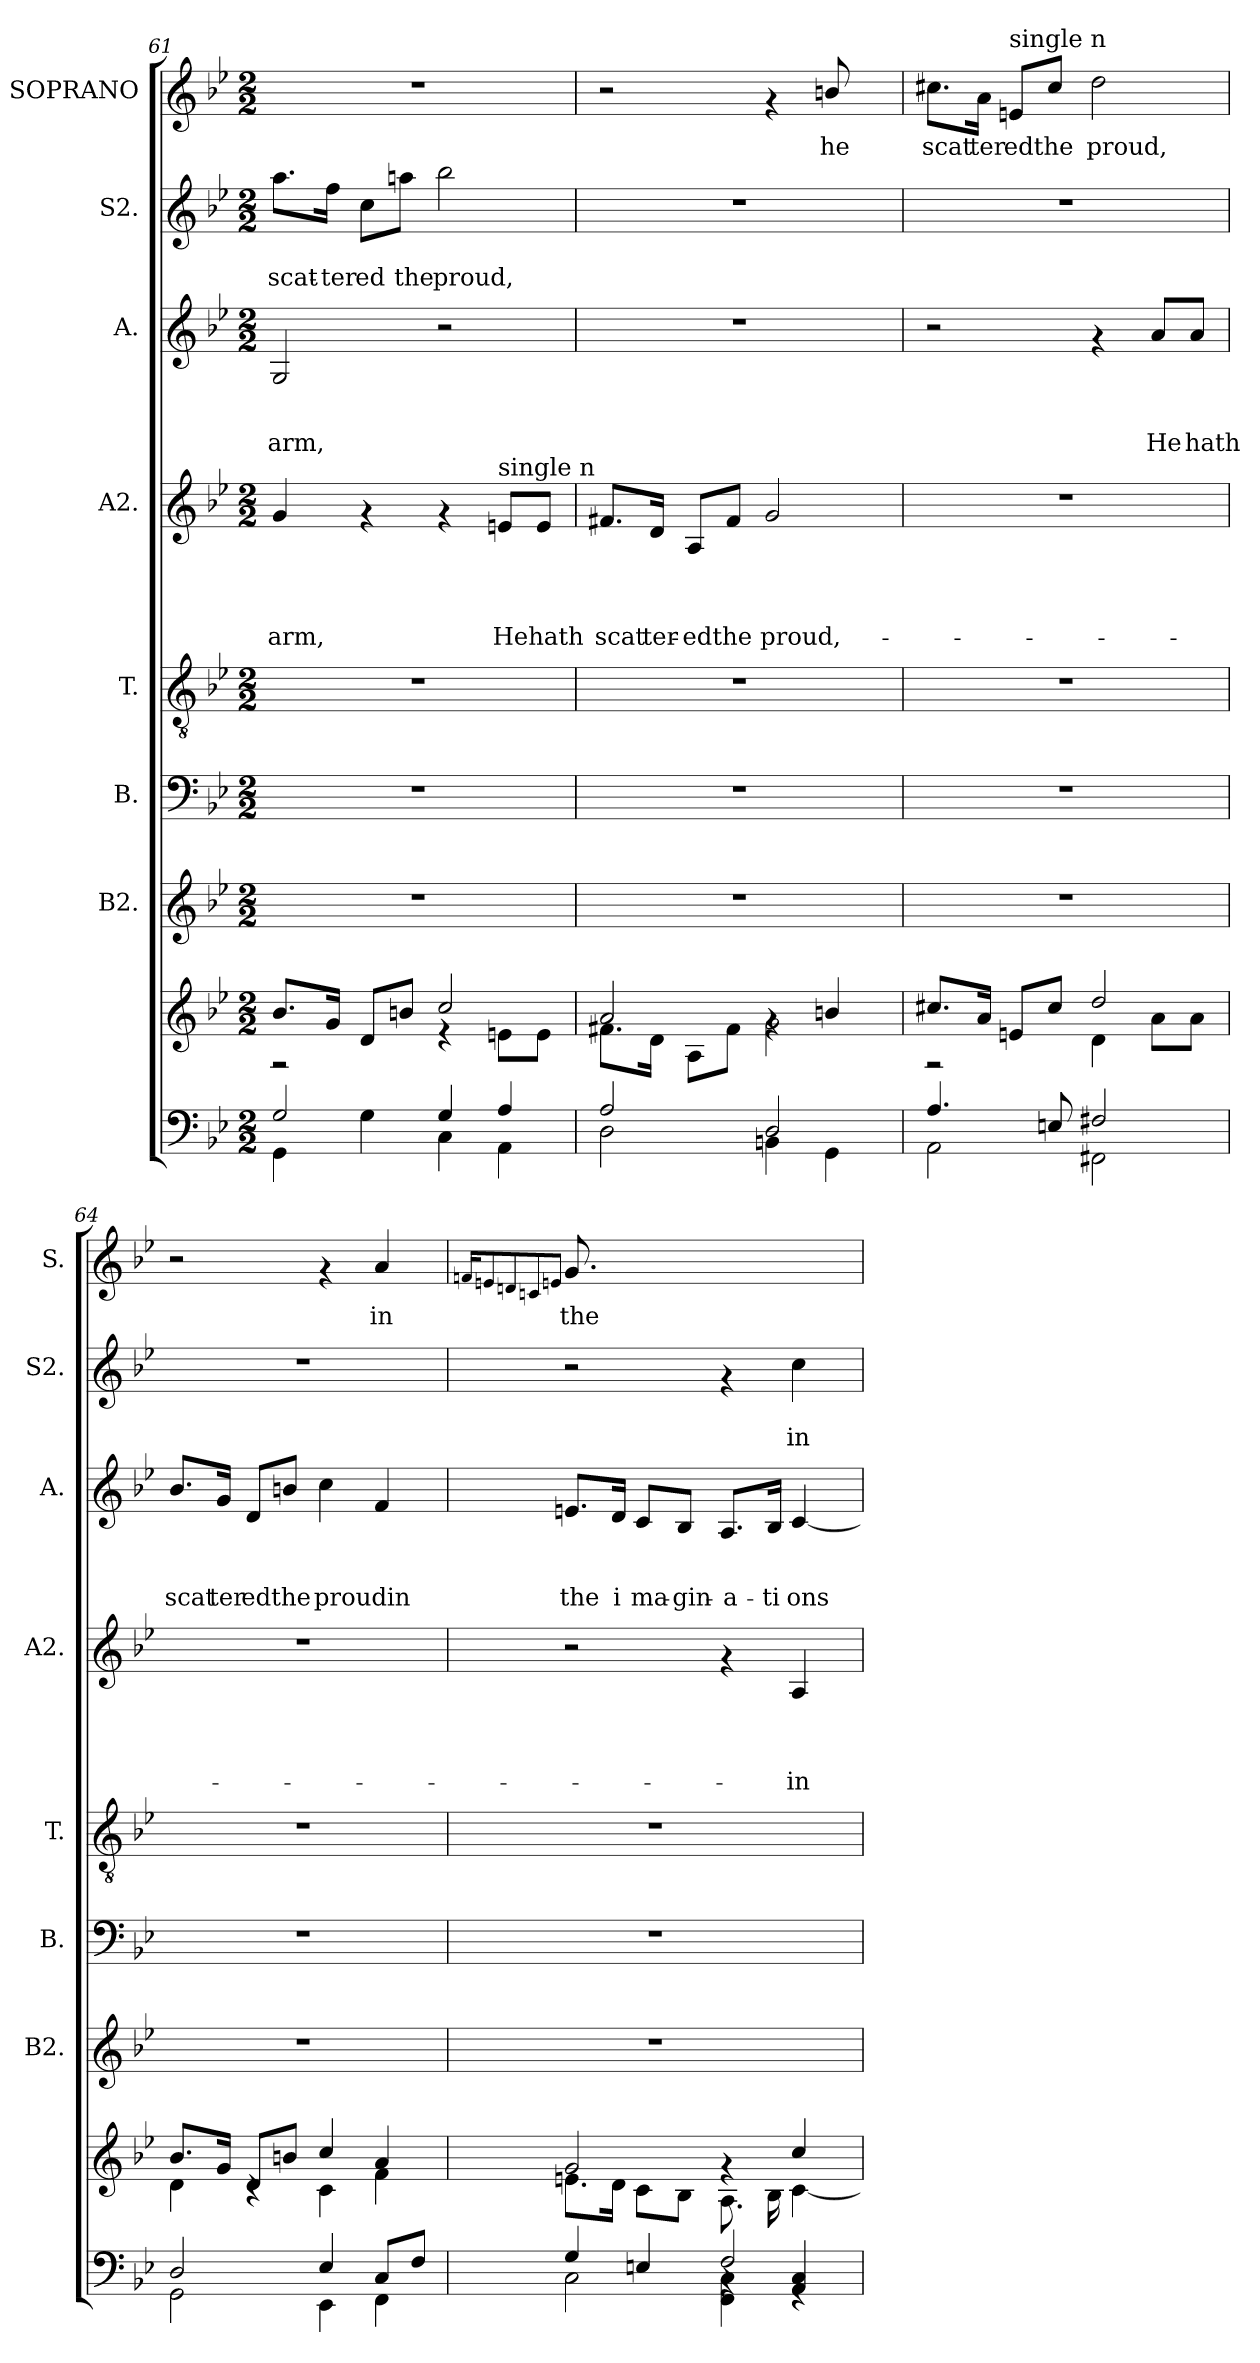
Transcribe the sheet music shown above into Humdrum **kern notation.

**kern	**kern	**kern	**kern	**kern	**kern	**text	**text	**text	**text	**kern	**text	**text	**text	**kern	**text	**text	**kern	**text
*part9	*part8	*part7	*part6	*part5	*part4	*part4	*part4	*part4	*part4	*part3	*part3	*part3	*part3	*part2	*part2	*part2	*part1	*part1
*staff9	*staff8	*staff7	*staff6	*staff5	*staff4	*staff4	*staff4	*staff4	*staff4	*staff3	*staff3	*staff3	*staff3	*staff2	*staff2	*staff2	*staff1	*staff1
*	*	*I"B2.	*I"B.	*I"T.	*I"A2.	*	*	*	*	*I"A.	*	*	*	*I"S2.	*	*	*I"SOPRANO	*
*	*	*I'B2.	*I'B.	*I'T.	*I'A2.	*	*	*	*	*I'A.	*	*	*	*I'S2.	*	*	*I'S.	*
*clefF4	*clefG2	*clefG2	*clefF4	*clefGv2	*clefG2	*	*	*	*	*clefG2	*	*	*	*clefG2	*	*	*clefG2	*
*k[b-e-]	*k[b-e-]	*k[b-e-]	*k[b-e-]	*k[b-e-]	*k[b-e-]	*	*	*	*	*k[b-e-]	*	*	*	*k[b-e-]	*	*	*k[b-e-]	*
*B-:	*B-:	*B-:	*B-:	*B-:	*B-:	*	*	*	*	*B-:	*	*	*	*B-:	*	*	*B-:	*
*M2/2	*M2/2	*M2/2	*M2/2	*M2/2	*M2/2	*	*	*	*	*M2/2	*	*	*	*M2/2	*	*	*M2/2	*
=61	=61	=61	=61	=61	=61	=61	=61	=61	=61	=61	=61	=61	=61	=61	=61	=61	=61	=61
*^	*^	*	*	*	*	*	*	*	*	*	*	*	*	*	*	*	*	*
!	!	!	!	!	!	!	!	!	!	!	!LO:LY:b	!	!	!	!LO:LY:b	!	!	!LO:LY:b	!	!
2G/	4GG\	8.b-/L	2r	1r	1r	1r	4g/	.	.	.	arm,	2G/	.	.	-arm,	8.aa\L	.	scat-	1r	.
!	!	!	!	!	!	!	!	!	!	!	!	!	!	!	!	!	!	!LO:LY:b	!	!
.	.	16g/Jk	.	.	.	.	.	.	.	.	.	.	.	.	.	16ff\Jk	.	-ter	.	.
!	!	!	!	!	!	!	!	!	!	!	!	!	!	!	!	!	!	!LO:LY:b	!	!
.	4G\	8d/L	.	.	.	.	4rf	.	.	.	.	.	.	.	.	8cc\L	.	ed	.	.
!	!	!	!	!	!	!	!	!	!	!	!	!	!	!	!	!	!	!LO:LY:b	!	!
.	.	8bn/J	.	.	.	.	.	.	.	.	.	.	.	.	.	8aan\J	.	the	.	.
!	!	!	!	!	!	!	!	!	!	!	!	!	!	!	!	!	!	!LO:LY:b	!	!
4G/	4C\	2cc/	4rd	.	.	.	4rf	.	.	.	.	2r	.	.	.	2bb-\	.	proud,	.	.
!	!	!	!	!	!	!	!LO:TX:a:t=single n	!	!	!	!	!	!	!	!	!	!	!	!	!
!	!	!	!	!	!	!	!	!	!	!	!LO:LY:b	!	!	!	!	!	!	!	!	!
4A/	4AA\	.	8en\L	.	.	.	8e/L	.	.	.	Hehath	.	.	.	.	.	.	.	.	.
.	.	.	8e\J	.	.	.	8e/J	.	.	.	.	.	.	.	.	.	.	.	.	.
!!LO:PB:g=z
=62	=62	=62	=62	=62	=62	=62	=62	=62	=62	=62	=62	=62	=62	=62	=62	=62	=62	=62	=62	=62
!	!	!	!	!	!	!	!	!	!	!	!LO:LY:b	!	!	!	!	!	!	!	!	!
2A/	2D\	2a/	8.f#X\L	1r	1r	1r	8.f#X/L	.	.	.	scat	1r	.	.	.	1r	.	.	2r	.
!	!	!	!	!	!	!	!	!	!	!	!LO:LY:b	!	!	!	!	!	!	!	!	!
.	.	.	16d\Jk	.	.	.	16d/Jk	.	.	.	ter-	.	.	.	.	.	.	.	.	.
!	!	!	!	!	!	!	!	!	!	!	!LO:LY:b	!	!	!	!	!	!	!	!	!
.	.	.	8A\L	.	.	.	8A/L	.	.	.	-edthe	.	.	.	.	.	.	.	.	.
.	.	.	8f#\J	.	.	.	8f#/J	.	.	.	.	.	.	.	.	.	.	.	.	.
!	!	!	!	!	!	!	!	!	!	!	!LO:LY:b	!	!	!	!	!	!	!	!	!
2D/	4BBn\	4rg	2g\	.	.	.	2g/	.	.	.	proud,-	.	.	.	.	.	.	.	4rf	.
!	!	!	!	!	!	!	!	!	!	!	!	!	!	!	!	!	!	!	!	!LO:LY:b
.	4GG\	4bn/	.	.	.	.	.	.	.	.	.	.	.	.	.	.	.	.	8bn/	he
.	.	.	.	.	.	.	.	.	.	.	.	.	.	.	.	.	.	.	8ryy	.
=63	=63	=63	=63	=63	=63	=63	=63	=63	=63	=63	=63	=63	=63	=63	=63	=63	=63	=63	=63	=63
!	!	!	!	!	!	!	!	!	!	!	!	!	!	!	!	!	!	!	!	!LO:LY:b
4.A/	2AA\	8.cc#X/L	2r	1r	1r	1r	1r	.	.	.	.	2r	.	.	.	1r	.	.	8.cc#X\L	scat
!	!	!	!	!	!	!	!	!	!	!	!	!	!	!	!	!	!	!	!	!LO:LY:b
.	.	16a/Jk	.	.	.	.	.	.	.	.	.	.	.	.	.	.	.	.	16a\Jk	ter
!	!	!	!	!	!	!	!	!	!	!	!	!	!	!	!	!	!	!	!LO:TX:a:t=single n	!
!	!	!	!	!	!	!	!	!	!	!	!	!	!	!	!	!	!	!	!	!LO:LY:b
.	.	8eni/L	.	.	.	.	.	.	.	.	.	.	.	.	.	.	.	.	8e/L	edthe
8Eni/	.	8cc#/J	.	.	.	.	.	.	.	.	.	.	.	.	.	.	.	.	8cc#/J	.
!	!	!	!	!	!	!	!	!	!	!	!	!	!	!	!	!	!	!	!	!LO:LY:b
2F#X/	2FF#X\	2dd/	4d\	.	.	.	.	.	.	.	.	4rf	.	.	.	.	.	.	2dd\	proud,
!	!	!	!	!	!	!	!	!	!	!	!	!	!	!	!LO:LY:b	!	!	!	!	!
.	.	.	8a\L	.	.	.	.	.	.	.	.	8a/L	.	.	He	.	.	.	.	.
!	!	!	!	!	!	!	!	!	!	!	!	!	!	!	!LO:LY:b	!	!	!	!	!
.	.	.	8a\J	.	.	.	.	.	.	.	.	8a/J	.	.	hath	.	.	.	.	.
=64	=64	=64	=64	=64	=64	=64	=64	=64	=64	=64	=64	=64	=64	=64	=64	=64	=64	=64	=64	=64
!	!	!	!	!	!	!	!	!	!	!	!	!	!	!	!LO:LY:b	!	!	!	!	!
2D/	2GG\	8.b-/L	4d\	1r	1r	1r	1r	.	.	.	.	8.b-/L	.	.	scat	1r	.	.	2r	.
!	!	!	!	!	!	!	!	!	!	!	!	!	!	!	!LO:LY:b	!	!	!	!	!
.	.	16g/Jk	.	.	.	.	.	.	.	.	.	16g/Jk	.	.	ter	.	.	.	.	.
!	!	!	!	!	!	!	!	!	!	!	!	!	!	!	!LO:LY:b	!	!	!	!	!
.	.	8d/L	4rB	.	.	.	.	.	.	.	.	8d/L	.	.	edthe	.	.	.	.	.
.	.	8bn/J	.	.	.	.	.	.	.	.	.	8bn/J	.	.	.	.	.	.	.	.
!	!	!	!	!	!	!	!	!	!	!	!	!	!	!	!LO:LY:b	!	!	!	!	!
4E-/	4EE-\	4cc/	4c\	.	.	.	.	.	.	.	.	4cc\	.	.	proudin	.	.	.	4rf	.
!	!	!	!	!	!	!	!	!	!	!	!	!	!	!	!	!	!	!	!	!LO:LY:b
8C/L	4FF\	4a/	4f\	.	.	.	.	.	.	.	.	4f/	.	.	.	.	.	.	4a/	in
8F/J	.	.	.	.	.	.	.	.	.	.	.	.	.	.	.	.	.	.	.	.
*v	*v	*	*	*	*	*	*	*	*	*	*	*	*	*	*	*	*	*	*	*
=65	=65	=65	=65	=65	=65	=65	=65	=65	=65	=65	=65	=65	=65	=65	=65	=65	=65	=65	=65
.	.	.	.	.	.	.	.	.	.	.	.	.	.	.	.	.	.	16qfn/KL	.
.	.	.	.	.	.	.	.	.	.	.	.	.	.	.	.	.	.	8qen/	.
.	.	.	.	.	.	.	.	.	.	.	.	.	.	.	.	.	.	8qdn/	.
.	.	.	.	.	.	.	.	.	.	.	.	.	.	.	.	.	.	8qcn/	.
.	.	.	.	.	.	.	.	.	.	.	.	.	.	.	.	.	.	8qen/J	.
*^	*	*	*	*	*	*	*	*	*	*	*	*	*	*	*	*	*	*	*
*	*^	*	*	*	*	*	*	*	*	*	*	*	*	*	*	*	*	*	*	*
!	!	!	!	!	!	!	!	!	!	!	!	!	!	!	!	!LO:LY:b	!	!	!	!	!LO:LY:b
4G/	2C\	2ryy	2g/	8.en\L	1r	1r	1r	2r	.	.	.	.	8.en/L	.	.	the	2r	.	.	8.g/	the
!	!	!	!	!	!	!	!	!	!	!	!	!	!	!	!	!LO:LY:b	!	!	!	!	!
.	.	.	.	16d\Jk	.	.	.	.	.	.	.	.	16d/Jk	.	.	i	.	.	.	2ryy	.
!	!	!	!	!	!	!	!	!	!	!	!	!	!	!	!	!LO:LY:b	!	!	!	!	!
4En/	.	.	.	8c\L	.	.	.	.	.	.	.	.	8c/L	.	.	ma-	.	.	.	.	.
!	!	!	!	!	!	!	!	!	!	!	!	!	!	!	!	!LO:LY:b	!	!	!	!	!
.	.	.	.	8B-\J	.	.	.	.	.	.	.	.	8B-/J	.	.	-gin-	.	.	.	.	.
!	!	!	!	!	!	!	!	!	!	!	!	!	!	!	!	!LO:LY:b	!	!	!	!	!
2F/	4rAA	4FF\ 4C\	8.A\	4rf	.	.	.	4rf	.	.	.	.	8.A/L	.	.	-a-	4rf	.	.	.	.
!	!	!	!	!	!	!	!	!	!	!	!	!	!	!	!	!LO:LY:b	!	!	!	!	!
.	.	.	16B-\	.	.	.	.	.	.	.	.	.	16B-/Jk	.	.	-ti	.	.	.	4ryy	.
!	!	!	!	!	!	!	!	!	!	!	!	!LO:LY:b	!	!	!	!LO:LY:b	!	!	!LO:LY:b	!	!
.	4rFF	4AA/ 4C/	4cc/	[<4c\	.	.	.	4A/	.	.	.	-in	[<4c/	.	.	ons	4cc\	.	in	.	.
.	.	.	.	.	.	.	.	.	.	.	.	.	.	.	.	.	.	.	.	16ryy	.
*v	*v	*v	*	*	*	*	*	*	*	*	*	*	*	*	*	*	*	*	*	*	*
*	*v	*v	*	*	*	*	*	*	*	*	*	*	*	*	*	*	*	*	*
=	=	=	=	=	=	=	=	=	=	=	=	=	=	=	=	=	=	=
*-	*-	*-	*-	*-	*-	*-	*-	*-	*-	*-	*-	*-	*-	*-	*-	*-	*-	*-
